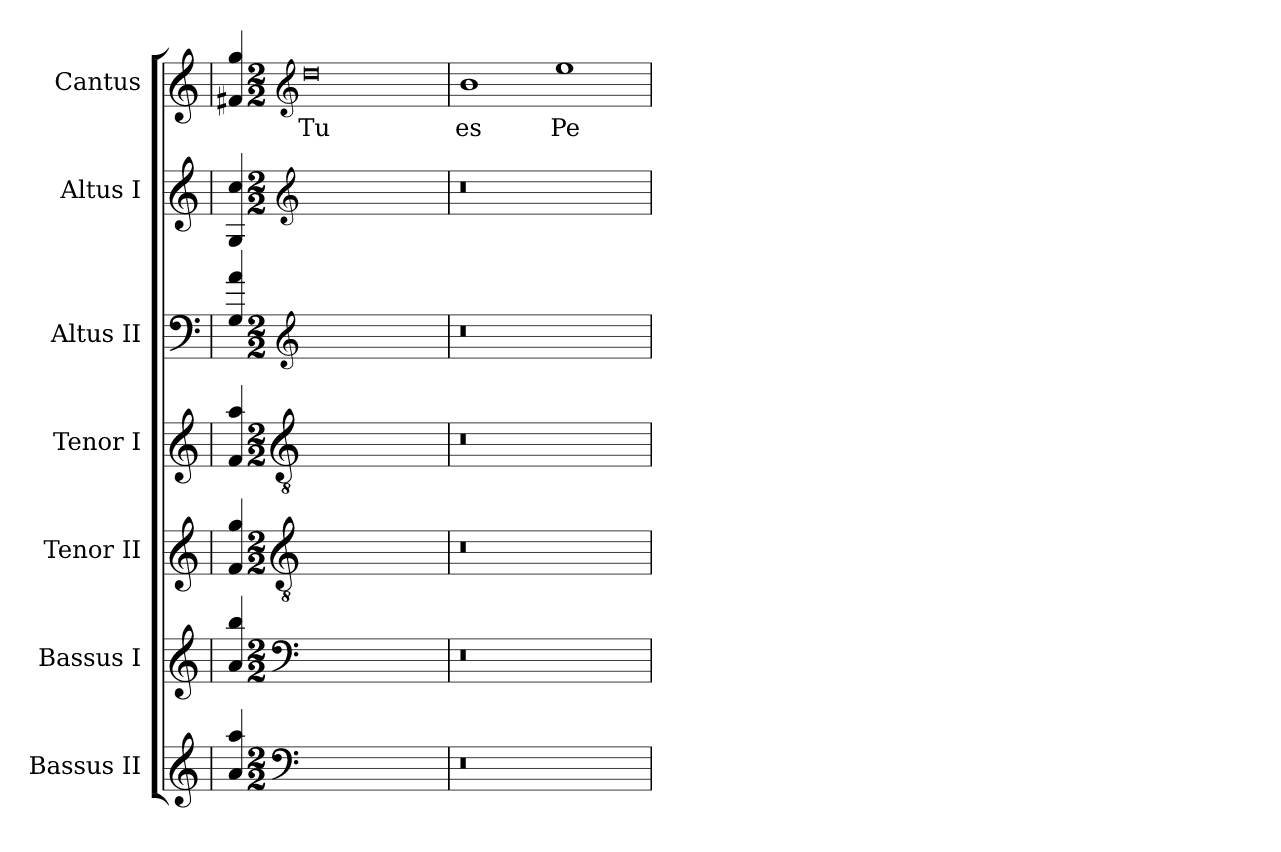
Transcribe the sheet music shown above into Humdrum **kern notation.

**kern	**kern	**kern	**kern	**kern	**kern	**kern	**text
*part7	*part6	*part5	*part4	*part3	*part2	*part1	*part1
*staff7	*staff6	*staff5	*staff4	*staff3	*staff2	*staff1	*staff1
*I"Bassus II	*I"Bassus I	*I"Tenor II	*I"Tenor I	*I"Altus II	*I"Altus I	*I"Cantus	*
!!LO:PB:g=z
*stria5	*stria5	*stria5	*stria5	*stria5	*stria5	*stria5	*
=1	=1	=1	=1	=1	=1	=1!	=1!
4aa/ 4a/	4bb/ 4a/	4gg/ 4f/	4aa/ 4f/	4G/ 4a/	4cc/ 4G/	4f#X/ 4gg/	.
*clefF4	*clefF4	*clefGv2	*clefGv2	*clefG2	*clefG2	*clefG2	*
*M2/2	*M2/2	*M2/2	*M2/2	*M2/2	*M2/2	*M2/2	*
*met(c|)	*met(c|)	*met(c|)	*met(c|)	*met(c|)	*met(c|)	*met(c|)	*
!	!	!	!	!	!	!	!LO:LY:b:cj
0ryy	0ryy	0ryy	0ryy	0ryy	0ryy	0dd	Tu
=2	=2	=2	=2	=2	=2	=2	=2
!	!	!	!	!	!	!	!LO:LY:b:cj
0r	0r	0r	0r	0r	0r	1b	es
!	!	!	!	!	!	!	!LO:LY:b:cj
.	.	.	.	.	.	1ee	Pe-
=	=	=	=	=	=	=	=
*-	*-	*-	*-	*-	*-	*-	*-
